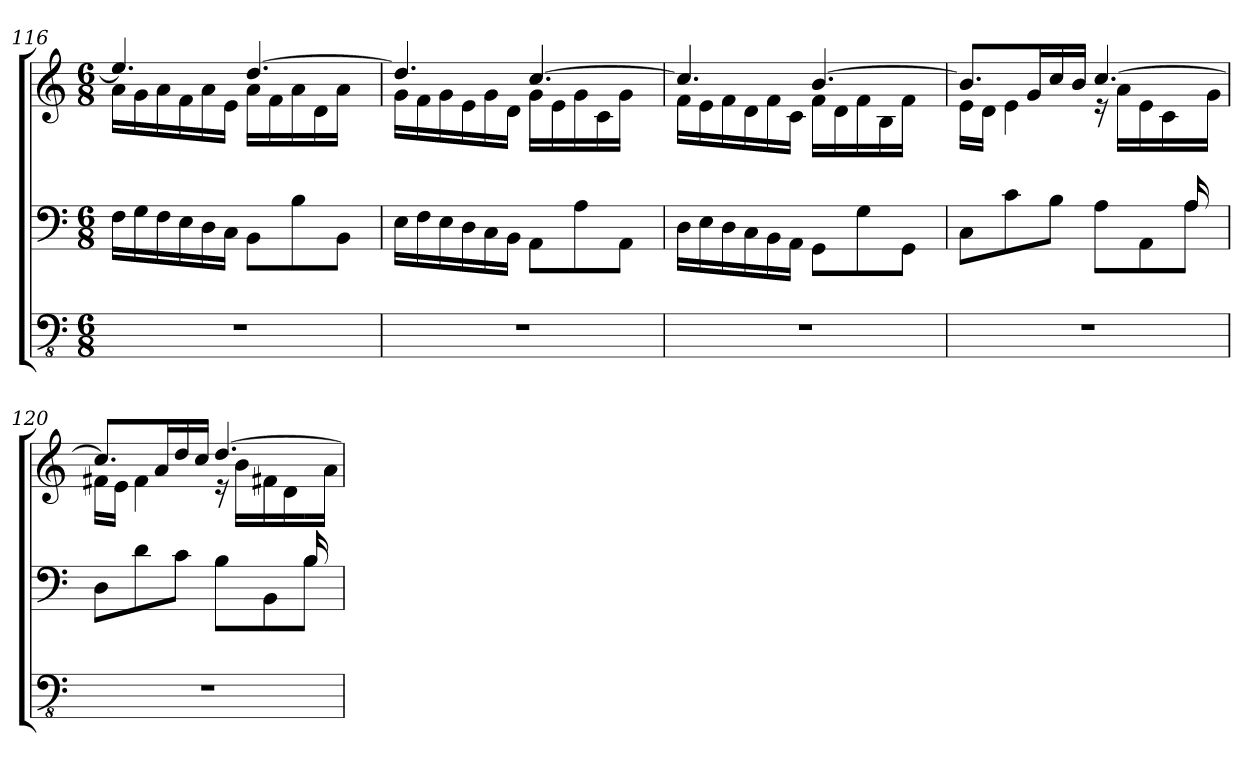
**kern	**kern	**kern
*part1	*part1	*part1
*staff3	*staff2	*staff1
*clefFv4	*clefF4	*clefG2
*k[]	*k[]	*k[]
*M6/8	*M6/8	*M6/8
=116	=116	=116
*	*^	*^
2.r	16F\LL	8ryy	4.ee/]	16a\LL
.	16G\	.	.	16g\
*	*v	*v	*	*
.	16F\	.	16a\
.	16E\	.	16f\
.	16D\	.	16a\
.	16C\JJ	.	16e\JJ
.	8BB\L	[4.dd/	16a\LL
.	.	.	16f\
.	8B\	.	16a\
.	.	.	16d\
*	*^	*	*
.	8BB\J	16B/LLyy	.	16a\JJ
.	.	16B/JJ	.	16ryy
=117	=117	=117	=117	=117
2.r	16E\LL	8ryy	4.dd/]	16g\LL
.	16F\	.	.	16f\
*	*v	*v	*	*
.	16E\	.	16g\
.	16D\	.	16e\
.	16C\	.	16g\
.	16BB\JJ	.	16d\JJ
.	8AA\L	[4.cc/	16g\LL
.	.	.	16e\
.	8A\	.	16g\
.	.	.	16c\
*	*^	*	*
.	8AA\J	16B/LLyy	.	16g\JJ
.	.	16A/JJ	.	16ryy
!!LO:LB:g=z	!!
=118	=118	=118	=118	=118
2.r	16D\LL	8ryy	4.cc/]	16f\LL
.	16E\	.	.	16e\
*	*v	*v	*	*
.	16D\	.	16f\
.	16C\	.	16d\
.	16BB\	.	16f\
.	16AA\JJ	.	16c\JJ
.	8GG\L	[4.b/	16f\LL
.	.	.	16d\
.	8G\	.	16f\
.	.	.	16B\
*	*^	*	*
.	8GG\J	16B/LLyy	.	16f\JJ
.	.	16G/JJ	.	16ryy
=119	=119	=119	=119	=119
2.r	8C\L	8ryy	8.b/L]	16e\LL
.	.	.	.	16d\JJ
*	*v	*v	*	*
.	8c\	.	4e\
.	.	16g/L	.
.	8B\J	16cc/	.
.	.	16b/JJ	.
.	8A\L	[4.cc/	16r
.	.	.	16a\LL
.	8AA\	.	16e\
.	.	.	16c\
*	*^	*	*
.	8A\J	16A/	.	16d\yy
.	.	16ryy	.	16g\JJ
=120	=120	=120	=120	=120
2.r	8D\L	8ryy	8.cc/L]	16f#X\LL
.	.	.	.	16e\JJ
*	*v	*v	*	*
.	8d\	.	4f#\
.	.	16a/L	.
.	8c\J	16dd/	.
.	.	16cc/JJ	.
.	8B\L	[4.dd/	16r
.	.	.	16b\LL
.	8BB\	.	16f#X\
.	.	.	16d\
*	*^	*	*
.	8B\J	16B/	.	16d\yy
.	.	16ryy	.	16a\JJ
*	*v	*v	*	*
*	*	*v	*v
=	=	=
*-	*-	*-
